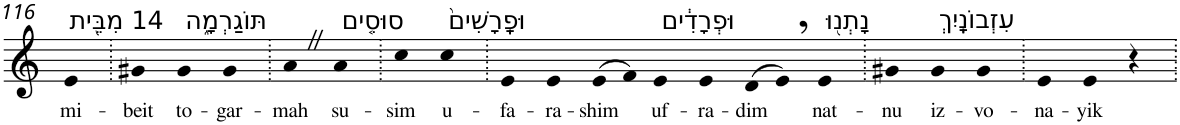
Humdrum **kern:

**kern	**text
*part1	*part1
*staff1	*staff1
*I"Piano	*
*I'Pno	*
!!LO:PB:g=z
*clefG2	*
*k[]	*
=116	=116
!LO:TX:a:t=14 מִבֵּ֖ית	!
!	!LO:LY:b
4e	mi-
=117.	=117.
!	!LO:LY:b
4g#X	-beit
!LO:TX:a:t=תּוֹגַרְמָ֑ה	!
!	!LO:LY:b
4g#	to-
!	!LO:LY:b
4g#	-gar-
=118.	=118.
!	!LO:LY:b
4aZ	-mah
!LO:TX:a:t=סוּסִ֤ים	!
!	!LO:LY:b
4a	su-
=119.	=119.
!	!LO:LY:b
4cc	-sim
!LO:TX:a:t=וּפָֽרָשִׁים֙	!
!	!LO:LY:b
4cc	u-
=120.	=120.
!	!LO:LY:b
4e	-fa-
!	!LO:LY:b
4e	-ra-
!	!LO:LY:b
(>8e	-shim
8f)	.
!LO:TX:a:t=וּפְרָדִ֔ים	!
!	!LO:LY:b
4e	uf-
!	!LO:LY:b
4e	-ra-
!	!LO:LY:b
(>8d	-dim
8e,)	.
!LO:TX:a:t=נָתְנ֖וּ	!
!	!LO:LY:b
4e	nat-
=121.	=121.
!	!LO:LY:b
4g#X	-nu
!LO:TX:a:t=עִזְבוֹנָֽיִךְ	!
!	!LO:LY:b
4g#	iz-
!	!LO:LY:b
4g#	-vo-
=122.	=122.
!	!LO:LY:b
4e	-na-
!	!LO:LY:b
4e	-yik
4r	.
=.	=.
*-	*-
